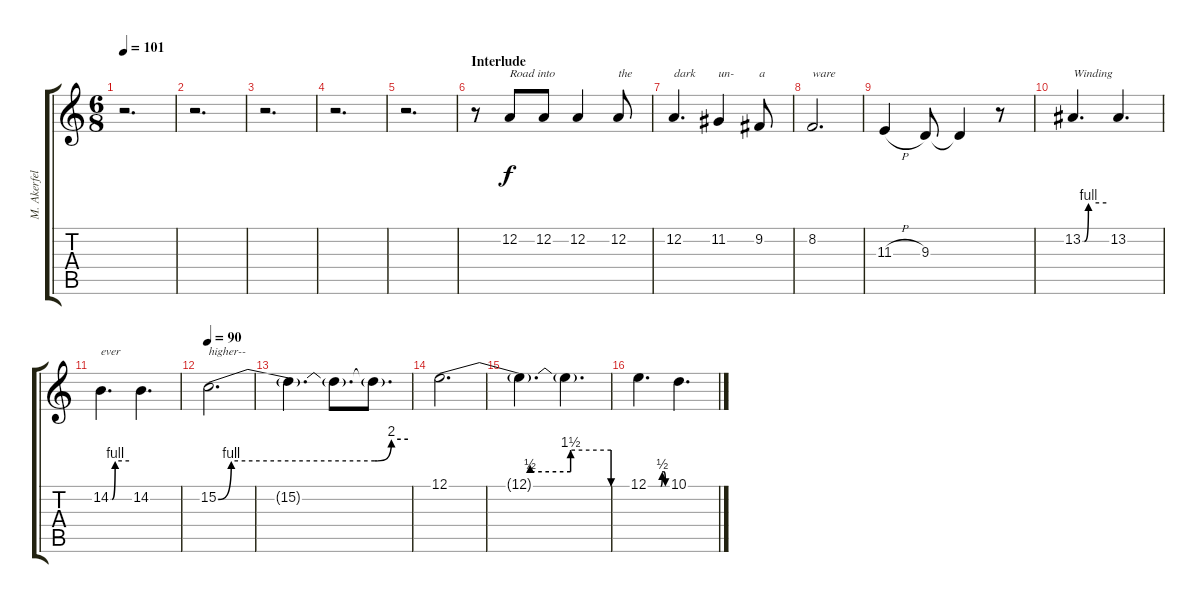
\track ("M. Akerfeldt (Vocals)" "M. Akerfel") {instrument oboe}
\staff {score tabs}
\tuning (E4 A3 F3 D3 A2 D2) {hide}
\ts (6 8)
\tempo 101
\clef g2
\ks c
r.2{d dy f} |
r.2{d} |
r.2{d} |
r.2{d} |
r.2{d} |
\section ("" "Interlude")
r.8 12.2.8{txt "Road into"} 12.2.8 12.2.4 12.2.8{txt "the"} |
12.2.4{d txt "dark"} 11.2.4{txt "un-"} 9.2.8{txt "a"} |
8.2.2{d txt "ware"} |
11.3{h}.4 9.3.8 9.3{t}.4 r.8 |
13.2{be (custom 0 0 5 0 15 4 60 4)}.4{d txt "Winding"} 13.2.4{d} |
14.2{be (custom 0 0 5 0 15 4 60 4)}.4{d txt "ever"} 14.2.4{d} |
\tempo 90
15.2{be (custom 0 0 0 0 5 4 60 4)}.2{d txt "higher--"} |
15.2{t}.4{d} 15.2{t}.8{d} 15.2{be (custom 0 4 5 4 30 8 60 8) t}.8{d} |
12.1{be (custom 0 0 30 0 30 2 45 2 45 6 60 6 60 0)}.2{d} |
12.1{t}.4{d} 12.1{t}.4{d} |
12.1{be (custom 0 0 40 0 45 2 50 2 55 0 60 0)}.4{d} 10.1.4{d}
